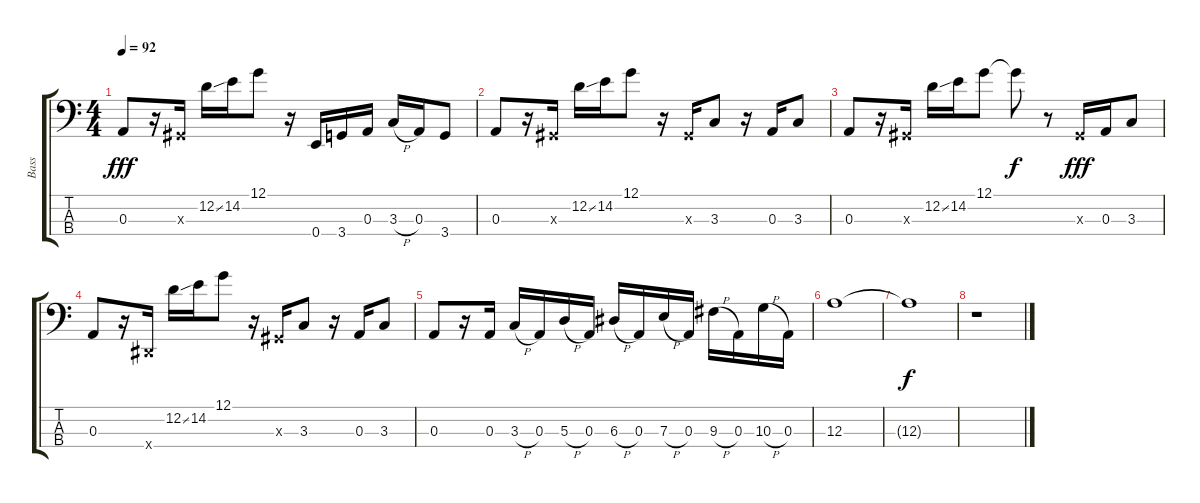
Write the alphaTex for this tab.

\track ("Bass" "Bass") {instrument electricbassfinger}
\staff {score tabs}
\tuning (G2 D2 A1 E1) {hide}
\ts (4 4)
\tempo 92
\clef f4
\ks c
0.3.8{dy fff} r.16 -1.3{x}.16 12.2{ss}.16 14.2.16 12.1.8 r.16 0.4.16 3.4.16 0.3.16 3.3{h}.16 0.3.16 3.4.8 |
0.3.8 r.16 -1.3{x}.16 12.2{ss}.16 14.2.16 12.1.8 r.16 -1.3{x}.16 3.3.8 r.16 0.3.16 3.3.8 |
0.3.8 r.16 -1.3{x}.16 12.2{ss}.16 14.2.16 12.1.8 12.1{t}.8{dy f} r.8 -1.3{x}.16{dy fff} 0.3.16 3.3.8 |
0.3.8 r.16 -1.4{x}.16 12.2{ss}.16 14.2.16 12.1.8 r.16 -1.3{x}.16 3.3.8 r.16 0.3.16 3.3.8 |
0.3.8 r.16 0.3.16 3.3{h}.16 0.3.16 5.3{h}.16 0.3.16 6.3{h}.16 0.3.16 7.3{h}.16 0.3.16 9.3{h}.16 0.3.16 10.3{h}.16 0.3.16 |
12.3.1 |
12.3{t}.1{dy f} |
r.1
